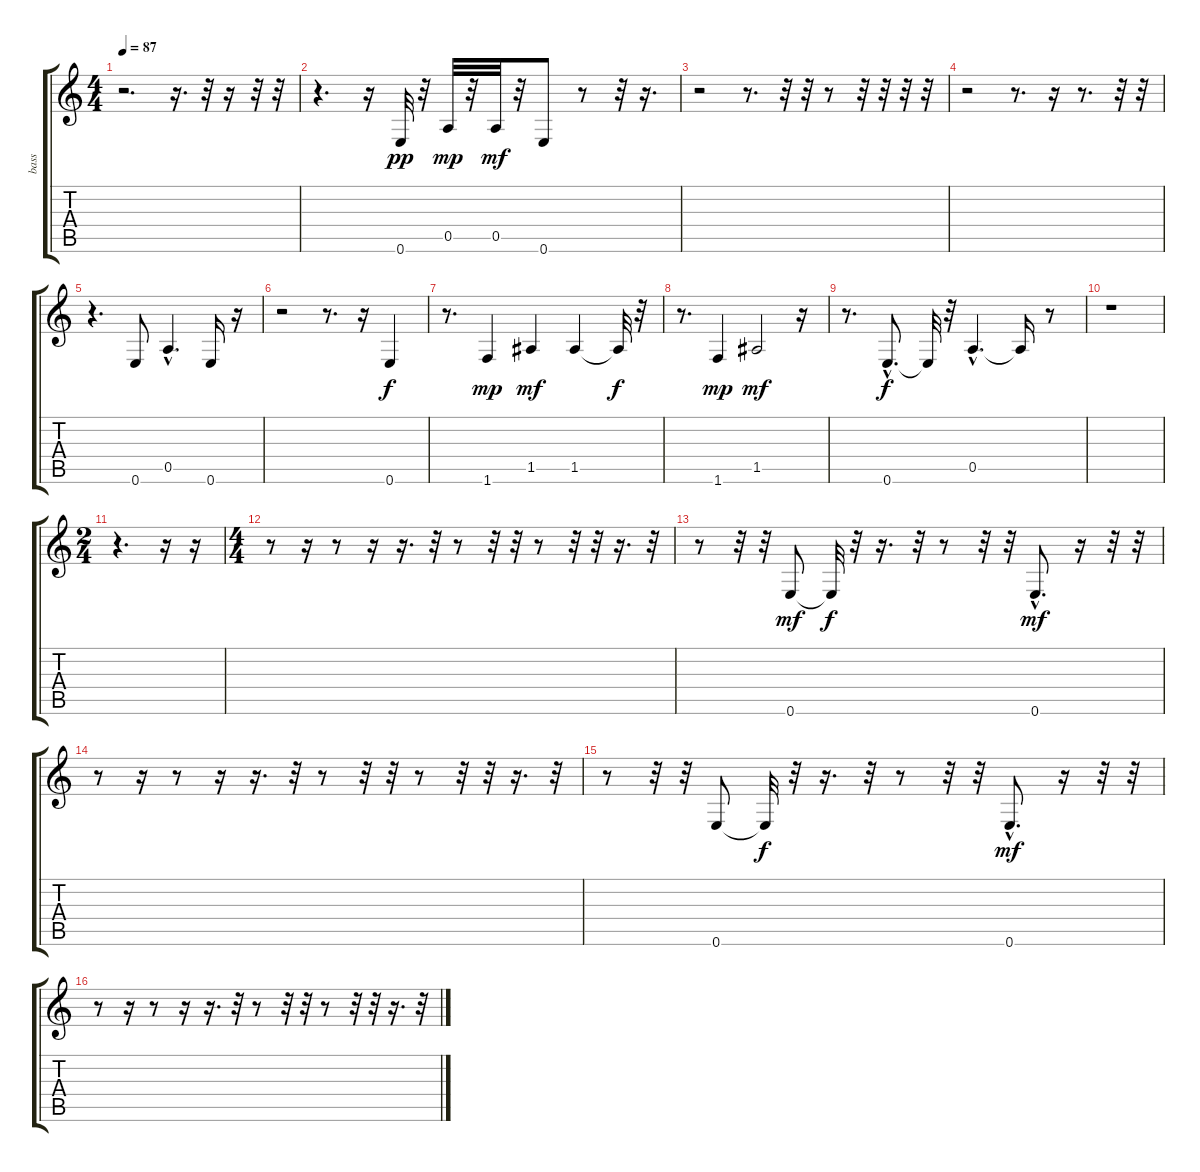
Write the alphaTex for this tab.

\track ("bass" "bass") {instrument fretlessbass}
\staff {score tabs}
\tuning (E4 B3 G3 D3 A2 E2) {hide}
\ts (4 4)
\tempo 87
\clef g2
\ks c
r.2{d dy f} r.16{d} r.32 r.16 r.32 r.32 |
r.4{d} r.16 0.6.32{dy pp} r.32 0.5.32{dy mp} r.32 0.5.32{dy mf} r.32 0.6.8 r.8 r.32 r.16{d} |
r.2 r.8{d} r.32 r.32 r.8 r.32 r.32 r.32 r.32 |
r.2 r.8{d} r.16 r.8{d} r.32 r.32 |
r.4{d} 0.6.8 0.5{hac}.4{d} 0.6.16 r.16 |
r.2 r.8{d} r.16 0.6.4{dy f} |
r.8{d} 1.6.4{dy mp} 1.5.4{dy mf} 1.5.4 1.5{t}.32{dy f} r.32 |
r.8{d} 1.6.4{dy mp} 1.5.2{dy mf} r.16 |
r.8{d} 0.6{hac}.8{d dy f} 0.6{t}.32 r.32 0.5{hac}.4{d} 0.5{t}.16 r.8 |
r.1 |
\ts (2 4)
r.4{d} r.16 r.16 |
\ts (4 4)
r.8 r.16 r.8 r.16 r.16{d} r.32 r.8 r.32 r.32 r.8 r.32 r.32 r.16{d} r.32 |
r.8 r.32 r.32 0.6.8{dy mf} 0.6{t}.32{dy f} r.32 r.16{d} r.32 r.8 r.32 r.32 0.6{hac}.8{d dy mf} r.16 r.32 r.32 |
r.8 r.16 r.8 r.16 r.16{d} r.32 r.8 r.32 r.32 r.8 r.32 r.32 r.16{d} r.32 |
r.8 r.32 r.32 0.6.8 0.6{t}.32{dy f} r.32 r.16{d} r.32 r.8 r.32 r.32 0.6{hac}.8{d dy mf} r.16 r.32 r.32 |
r.8 r.16 r.8 r.16 r.16{d} r.32 r.8 r.32 r.32 r.8 r.32 r.32 r.16{d} r.32
